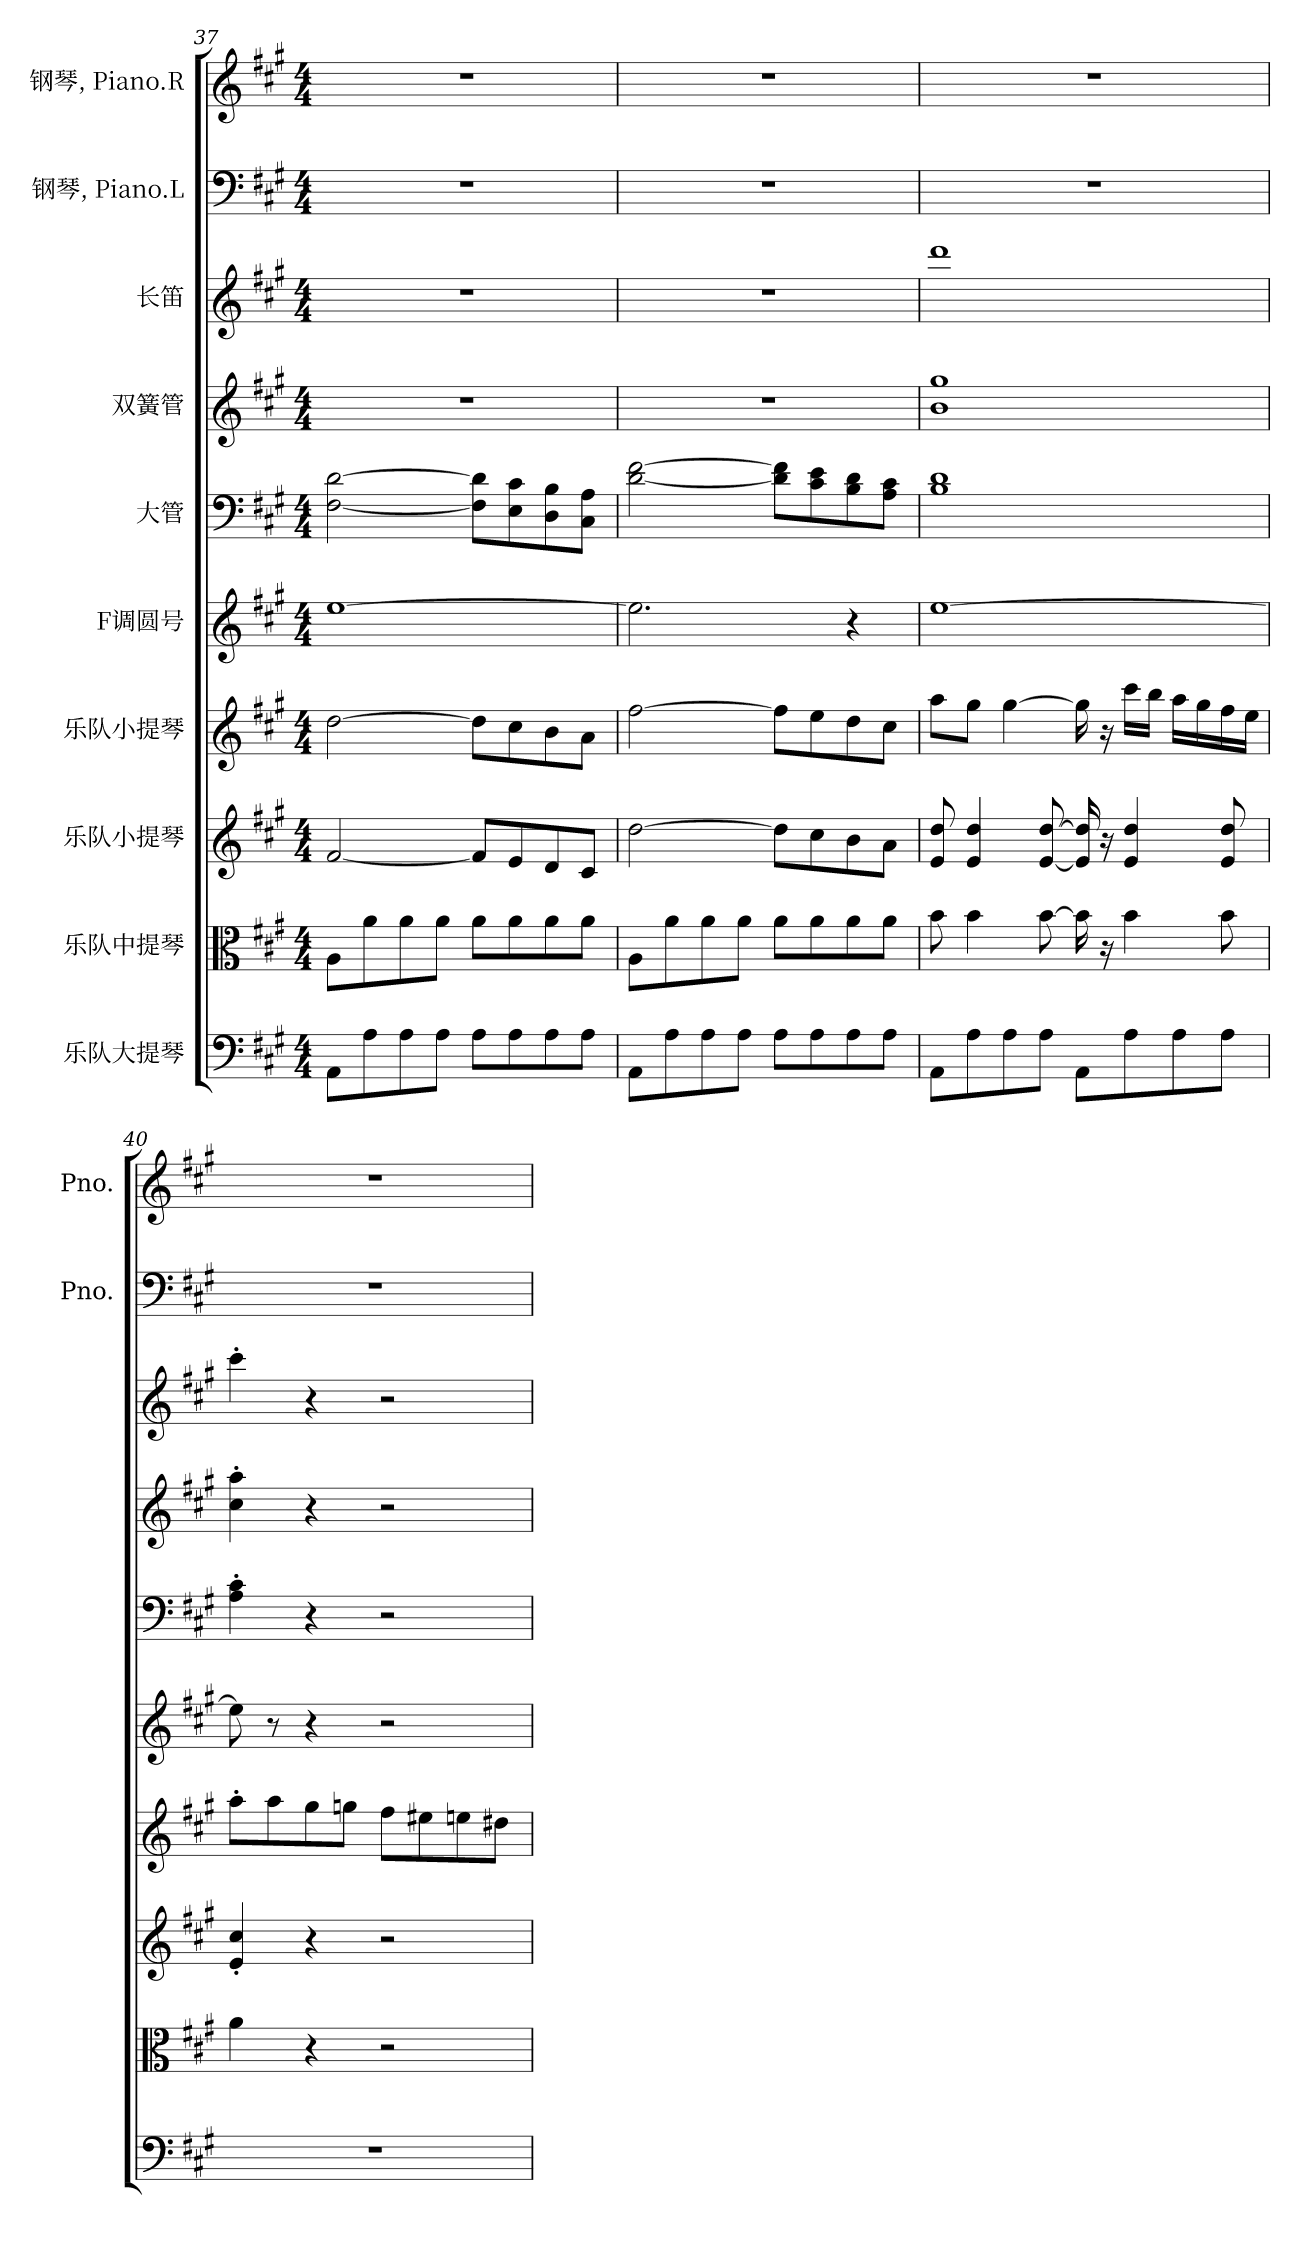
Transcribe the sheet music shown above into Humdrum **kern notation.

**kern	**kern	**kern	**kern	**kern	**kern	**kern	**kern	**kern	**kern
*part10	*part9	*part8	*part7	*part6	*part5	*part4	*part3	*part2	*part1
*staff10	*staff9	*staff8	*staff7	*staff6	*staff5	*staff4	*staff3	*staff2	*staff1
*I"乐队大提琴	*I"乐队中提琴	*I"乐队小提琴	*I"乐队小提琴	*I"F调圆号	*I"大管	*I"双簧管	*I"长笛	*I"钢琴, Piano.L	*I"钢琴, Piano.R
*	*	*	*	*	*	*	*	*I'Pno.	*I'Pno.
*clefF4	*clefC3	*clefG2	*clefG2	*clefG2	*clefF4	*clefG2	*clefG2	*clefF4	*clefG2
*	*	*	*	*ITrd4c7	*	*	*	*	*
*k[f#c#g#]	*k[f#c#g#]	*k[f#c#g#]	*k[f#c#g#]	*k[f#c#]	*k[f#c#g#]	*k[f#c#g#]	*k[f#c#g#]	*k[f#c#g#]	*k[f#c#g#]
*M4/4	*M4/4	*M4/4	*M4/4	*M4/4	*M4/4	*M4/4	*M4/4	*M4/4	*M4/4
=37	=37	=37	=37	=37	=37	=37	=37	=37	=37
8AA\L	8A\L	[2f#/	[2dd\	[1a	[2F#\ [2d\	1r	1r	1r	1r
8A\	8a\	.	.	.	.	.	.	.	.
8A\	8a\	.	.	.	.	.	.	.	.
8A\J	8a\J	.	.	.	.	.	.	.	.
8A\L	8a\L	8f#/L]	8dd\L]	.	8F#\] 8d\]L	.	.	.	.
8A\	8a\	8e/	8cc#\	.	8E\ 8c#\	.	.	.	.
8A\	8a\	8d/	8b\	.	8D\ 8B\	.	.	.	.
8A\J	8a\J	8c#/J	8a\J	.	8C#\ 8A\J	.	.	.	.
=38	=38	=38	=38	=38	=38	=38	=38	=38	=38
8AA\L	8A\L	[2dd\	[2ff#\	2.a\]	[2d\ [2f#\	1r	1r	1r	1r
8A\	8a\	.	.	.	.	.	.	.	.
8A\	8a\	.	.	.	.	.	.	.	.
8A\J	8a\J	.	.	.	.	.	.	.	.
8A\L	8a\L	8dd\L]	8ff#\L]	.	8d\] 8f#\]L	.	.	.	.
8A\	8a\	8cc#\	8ee\	.	8c#\ 8e\	.	.	.	.
8A\	8a\	8b\	8dd\	4r	8B\ 8d\	.	.	.	.
8A\J	8a\J	8a\J	8cc#\J	.	8A\ 8c#\J	.	.	.	.
!!LO:PB:g=z
=39	=39	=39	=39	=39	=39	=39	=39	=39	=39
8AA\L	8b\	8e/ 8dd/	8aa\L	[1a	1B 1d	1b 1gg#	1ddd	1r	1r
8A\	4b\	4e/ 4dd/	8gg#\J	.	.	.	.	.	.
8A\	.	.	[4gg#\	.	.	.	.	.	.
8A\J	[8b\	[8e/ [8dd/	.	.	.	.	.	.	.
8AA\L	16b\]	16e/] 16dd/]	16gg#\]	.	.	.	.	.	.
.	16r	16r	16r	.	.	.	.	.	.
8A\	4b\	4e/ 4dd/	16ccc#\LL	.	.	.	.	.	.
.	.	.	16bb\JJ	.	.	.	.	.	.
8A\	.	.	16aa\LL	.	.	.	.	.	.
.	.	.	16gg#\	.	.	.	.	.	.
8A\J	8b\	8e/ 8dd/	16ff#\	.	.	.	.	.	.
.	.	.	16ee\JJ	.	.	.	.	.	.
=40	=40	=40	=40	=40	=40	=40	=40	=40	=40
1r	4a\	4e/' 4cc#/'	8aa'\L	8a\]	4A\' 4c#\'	4cc#\' 4aa\'	4ccc#'\	1r	1r
.	.	.	8aa\	8r	.	.	.	.	.
.	4r	4r	8gg#\	4r	4r	4r	4r	.	.
.	.	.	8ggn\J	.	.	.	.	.	.
.	2r	2r	8ff#\L	2r	2r	2r	2r	.	.
.	.	.	8ee#X\	.	.	.	.	.	.
.	.	.	8een\	.	.	.	.	.	.
.	.	.	8dd#X\J	.	.	.	.	.	.
=	=	=	=	=	=	=	=	=	=
*-	*-	*-	*-	*-	*-	*-	*-	*-	*-
